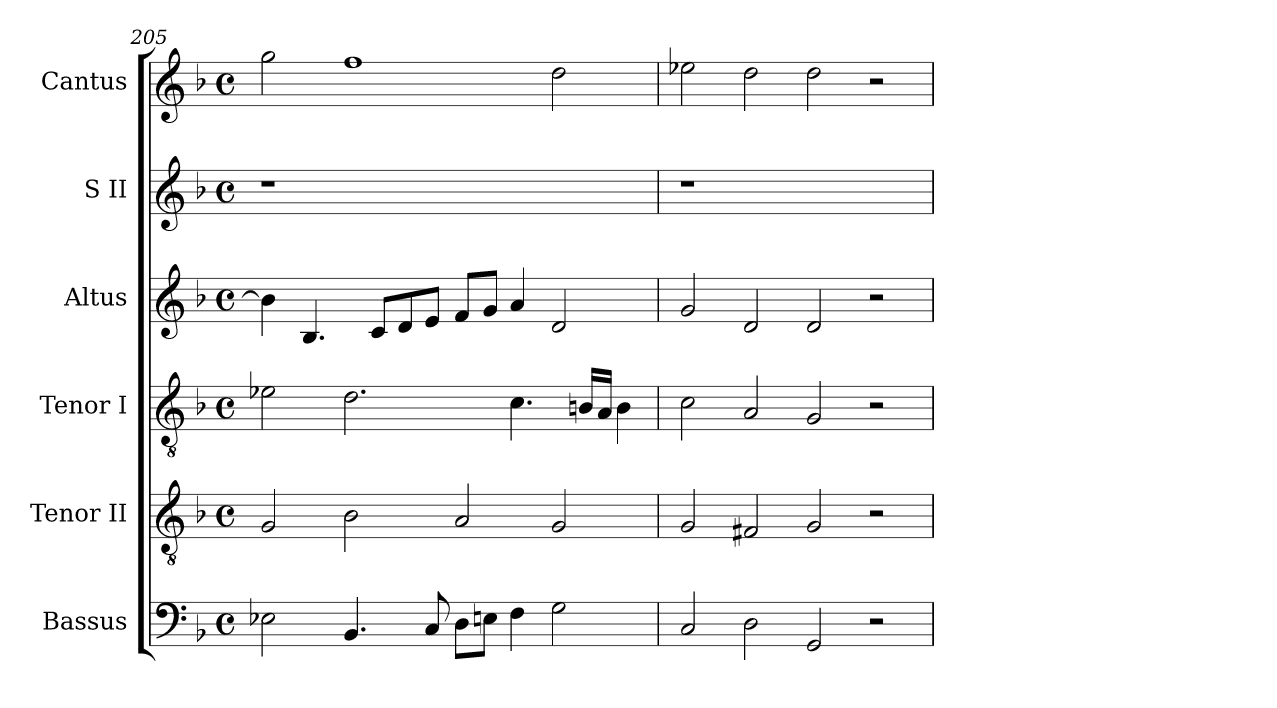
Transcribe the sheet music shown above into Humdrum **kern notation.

**kern	**kern	**kern	**kern	**kern	**kern
*part6	*part5	*part4	*part3	*part2	*part1
*staff6	*staff5	*staff4	*staff3	*staff2	*staff1
*I"Bassus	*I"Tenor II	*I"Tenor I	*I"Altus	*I"S II	*I"Cantus
*I'B	*I'T II	*I'T I	*I'A	*	*
!!LO:PB:g=z
*clefF4	*clefGv2	*clefGv2	*clefG2	*clefG2	*clefG2
*k[b-]	*k[b-]	*k[b-]	*k[b-]	*k[b-]	*k[b-]
*F:	*F:	*F:	*F:	*F:	*F:
*M4/4	*M4/4	*M4/4	*M4/4	*M4/4	*M4/4
*met(c)	*met(c)	*met(c)	*met(c)	*met(c)	*met(c)
=205	=205	=205	=205	=205	=205
2E-X\	2G/	2e-X\	4b-\]	1r	2gg\
.	.	.	4.B-/	.	.
4.BB-/	2B-\	2.d\	.	.	1ff
.	.	.	8c/L	.	.
.	.	.	8d/	.	.
8C/	.	.	8e/J	.	.
8D\L	2A/	.	8f/L	1ryy	.
8En\J	.	.	8g/J	.	.
4F\	.	4.c\	4a/	.	.
2G\	2G/	.	2d/	.	2dd\
.	.	16Bn/LL	.	.	.
.	.	16A/JJ	.	.	.
.	.	4B\	.	.	.
=206	=206	=206	=206	=206	=206
2C/	2G/	2c\	2g/	1r	2ee-X\
2D\	2F#X/	2A/	2d/	.	2dd\
2GG/	2G/	2G/	2d/	1ryy	2dd\
2r	2r	2r	2r	.	2r
=	=	=	=	=	=
*-	*-	*-	*-	*-	*-
